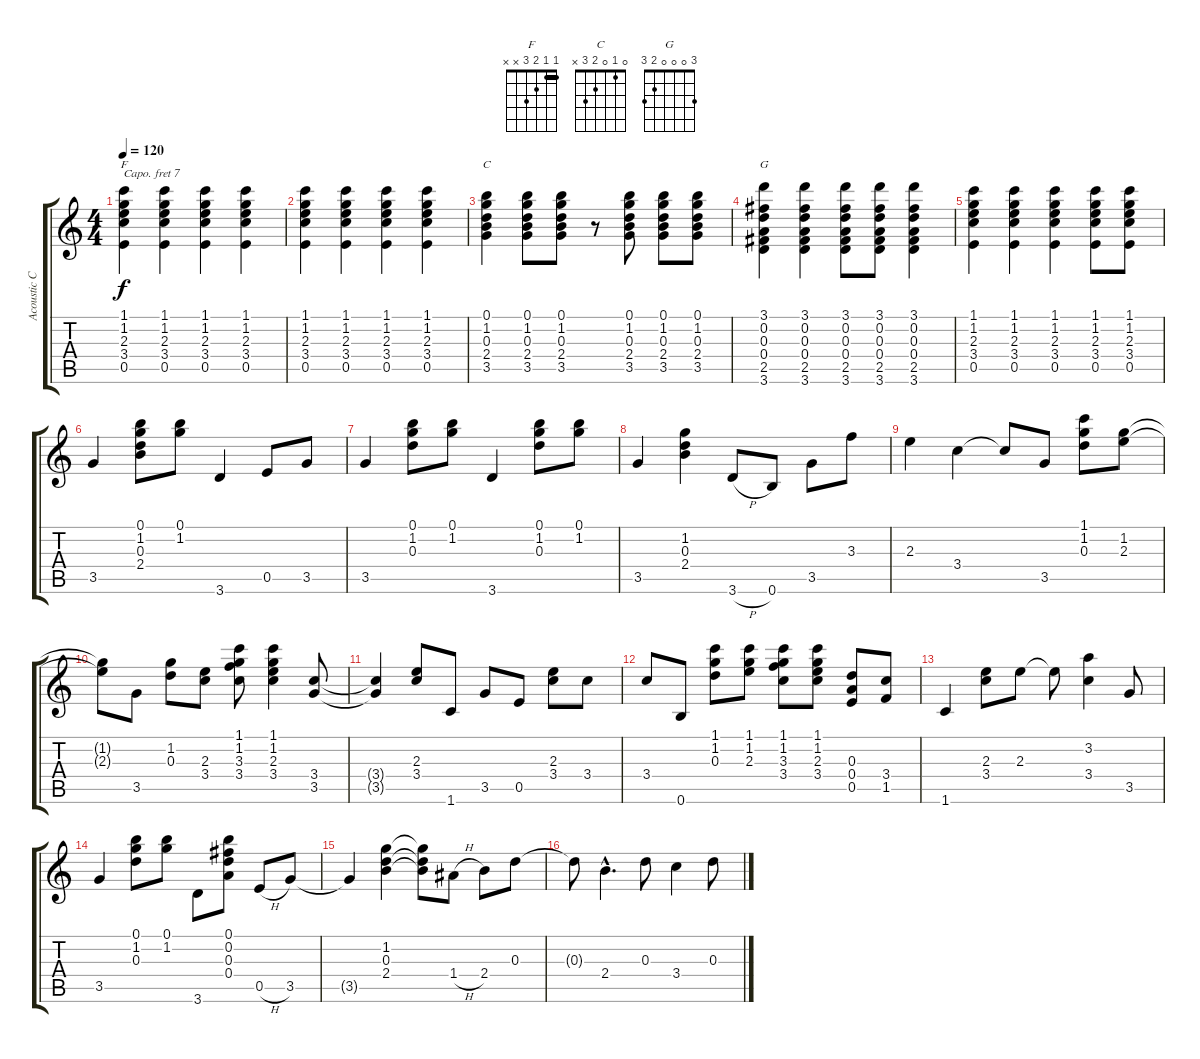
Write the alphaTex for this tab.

\track ("Acoustic Capo VII" "Acoustic C") {instrument acousticguitarsteel}
\staff {score tabs}
\capo 7
\tuning (E4 B3 G3 D3 A2 E2) {hide}
\chord ("F" 1 1 2 3 x x) {barre 1}
\chord ("C" 0 1 0 2 3 x)
\chord ("G" 3 0 0 0 2 3)
\ts (4 4)
\tempo 120
\clef g2
\ks c
(1.1 1.2 2.3 3.4 0.5).4{ch "F" dy f} (1.1 1.2 2.3 3.4 0.5).4 (1.1 1.2 2.3 3.4 0.5).4 (1.1 1.2 2.3 3.4 0.5).4 |
(1.1 1.2 2.3 3.4 0.5).4 (1.1 1.2 2.3 3.4 0.5).4 (1.1 1.2 2.3 3.4 0.5).4 (1.1 1.2 2.3 3.4 0.5).4 |
(0.1 1.2 0.3 2.4 3.5).4{ch "C"} (0.1 1.2 0.3 2.4 3.5).8 (0.1 1.2 0.3 2.4 3.5).8 r.8 (0.1 1.2 0.3 2.4 3.5).8 (0.1 1.2 0.3 2.4 3.5).8 (0.1 1.2 0.3 2.4 3.5).8 |
(3.1 0.2 0.3 0.4 2.5 3.6).4{ch "G"} (3.1 0.2 0.3 0.4 2.5 3.6).4 (3.1 0.2 0.3 0.4 2.5 3.6).8 (3.1 0.2 0.3 0.4 2.5 3.6).8 (3.1 0.2 0.3 0.4 2.5 3.6).4 |
(1.1 1.2 2.3 3.4 0.5).4 (1.1 1.2 2.3 3.4 0.5).4 (1.1 1.2 2.3 3.4 0.5).4 (1.1 1.2 2.3 3.4 0.5).8 (1.1 1.2 2.3 3.4 0.5).8 |
3.5.4{volume 13} (0.1 1.2 0.3 2.4).8 (0.1 1.2).8 3.6.4 0.5.8 3.5.8 |
3.5.4 (0.1 1.2 0.3).8 (0.1 1.2).8 3.6.4 (0.1 1.2 0.3).8 (0.1 1.2).8 |
3.5.4 (1.2 0.3 2.4).4 3.6{h}.8 0.6.8 3.5.8 3.3.8 |
2.3.4 3.4.4 3.4{t}.8 3.5.8 (1.1 1.2 0.3).8 (1.2 2.3).8 |
(1.2{t} 2.3{t}).8 3.5.8 (1.2 0.3).8 (2.3 3.4).8 (1.1 1.2 3.3 3.4).8 (1.1 1.2 2.3 3.4).4 (3.4 3.5).8 |
(3.4{t} 3.5{t}).4 (2.3 3.4).8 1.6.8 3.5.8 0.5.8 (2.3 3.4).8 3.4.8 |
3.4.8 0.6.8 (1.1 1.2 0.3).8 (1.1 1.2 2.3).8 (1.1 1.2 3.3 3.4).8 (1.1 1.2 2.3 3.4).8 (0.3 0.4 0.5).8 (3.4 1.5).8 |
1.6.4 (2.3 3.4).8 2.3.8 2.3{t}.8 (3.2 3.4).4 3.5.8 |
3.5.4 (0.1 1.2 0.3).8 (0.1 1.2).8 3.6.8 (0.1 0.2 0.3 0.4).8 0.5{h}.8 3.5.8 |
3.5{t}.4 (1.2 0.3 2.4).4 (1.2{t} 0.3{t} 2.4{t}).8 1.4{h}.8 2.4.8 0.3.8 |
0.3{t}.8 2.4{hac}.4{d} 0.3.8 3.4.4 0.3.8
